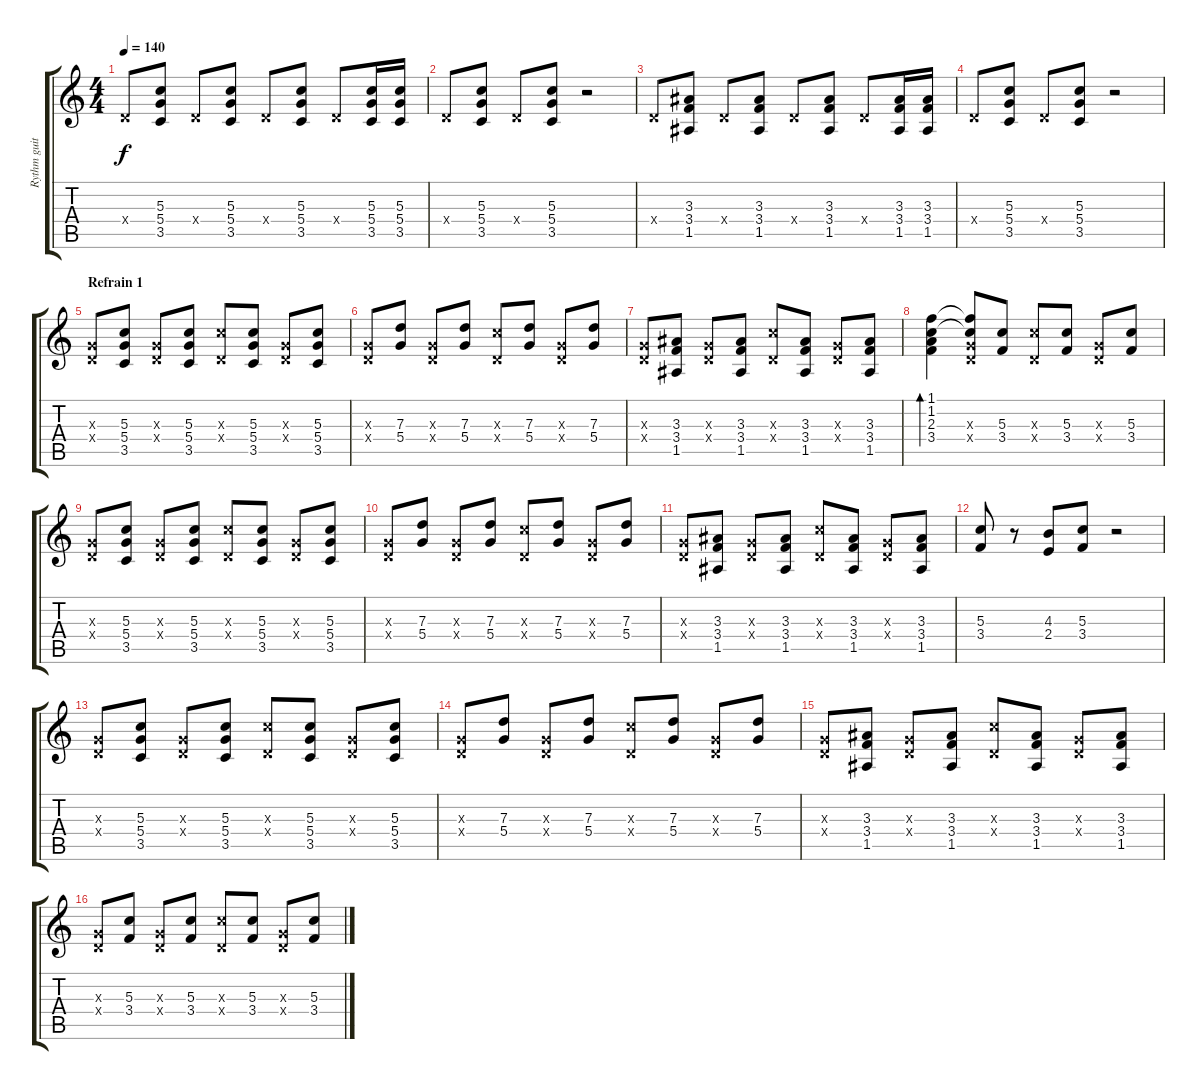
\track ("Rythm guitar" "Rythm guit") {instrument acousticguitarsteel}
\staff {score tabs}
\tuning (E4 B3 G3 D3 A2 E2) {hide}
\ts (4 4)
\tempo 140
\clef g2
\ks c
0.4{x}.8{dy f} (5.3 5.4 3.5).8 0.4{x}.8 (5.3 5.4 3.5).8 0.4{x}.8 (5.3 5.4 3.5).8 0.4{x}.8 (5.3 5.4 3.5).16 (5.3 5.4 3.5).16 |
0.4{x}.8 (5.3 5.4 3.5).8 0.4{x}.8 (5.3 5.4 3.5).8 r.2 |
0.4{x}.8 (3.3 3.4 1.5).8 0.4{x}.8 (3.3 3.4 1.5).8 0.4{x}.8 (3.3 3.4 1.5).8 0.4{x}.8 (3.3 3.4 1.5).16 (3.3 3.4 1.5).16 |
0.4{x}.8 (5.3 5.4 3.5).8 0.4{x}.8 (5.3 5.4 3.5).8 r.2 |
\section ("" "Refrain 1")
(0.3{x} 0.4{x}).8{volume 12 balance 10} (5.3 5.4 3.5).8 (0.3{x} 0.4{x}).8 (5.3 5.4 3.5).8 (5.3{x} 0.4{x}).8 (5.3 5.4 3.5).8 (0.3{x} 0.4{x}).8 (5.3 5.4 3.5).8 |
(0.3{x} 0.4{x}).8 (7.3 5.4).8 (0.3{x} 0.4{x}).8 (7.3 5.4).8 (5.3{x} 0.4{x}).8 (7.3 5.4).8 (0.3{x} 0.4{x}).8 (7.3 5.4).8 |
(0.3{x} 0.4{x}).8 (3.3 3.4 1.5).8 (0.3{x} 0.4{x}).8 (3.3 3.4 1.5).8 (5.3{x} 0.4{x}).8 (3.3 3.4 1.5).8 (0.3{x} 0.4{x}).8 (3.3 3.4 1.5).8 |
(1.1 1.2 2.3 3.4).4{bd 480} (1.1{t} 1.2{t} 0.3{x} 0.4{x}).8 (5.3 3.4).8 (5.3{x} 0.4{x}).8 (5.3 3.4).8 (0.3{x} 0.4{x}).8 (5.3 3.4).8 |
(0.3{x} 0.4{x}).8 (5.3 5.4 3.5).8 (0.3{x} 0.4{x}).8 (5.3 5.4 3.5).8 (5.3{x} 0.4{x}).8 (5.3 5.4 3.5).8 (0.3{x} 0.4{x}).8 (5.3 5.4 3.5).8 |
(0.3{x} 0.4{x}).8 (7.3 5.4).8 (0.3{x} 0.4{x}).8 (7.3 5.4).8 (5.3{x} 0.4{x}).8 (7.3 5.4).8 (0.3{x} 0.4{x}).8 (7.3 5.4).8 |
(0.3{x} 0.4{x}).8 (3.3 3.4 1.5).8 (0.3{x} 0.4{x}).8 (3.3 3.4 1.5).8 (5.3{x} 0.4{x}).8 (3.3 3.4 1.5).8 (0.3{x} 0.4{x}).8 (3.3 3.4 1.5).8 |
(5.3 3.4).8 r.8 (4.3 2.4).8 (5.3 3.4).8 r.2 |
(0.3{x} 0.4{x}).8 (5.3 5.4 3.5).8 (0.3{x} 0.4{x}).8 (5.3 5.4 3.5).8 (5.3{x} 0.4{x}).8 (5.3 5.4 3.5).8 (0.3{x} 0.4{x}).8 (5.3 5.4 3.5).8 |
(0.3{x} 0.4{x}).8 (7.3 5.4).8 (0.3{x} 0.4{x}).8 (7.3 5.4).8 (5.3{x} 0.4{x}).8 (7.3 5.4).8 (0.3{x} 0.4{x}).8 (7.3 5.4).8 |
(0.3{x} 0.4{x}).8 (3.3 3.4 1.5).8 (0.3{x} 0.4{x}).8 (3.3 3.4 1.5).8 (5.3{x} 0.4{x}).8 (3.3 3.4 1.5).8 (0.3{x} 0.4{x}).8 (3.3 3.4 1.5).8 |
(0.3{x} 0.4{x}).8 (5.3 3.4).8 (0.3{x} 0.4{x}).8 (5.3 3.4).8 (5.3{x} 0.4{x}).8 (5.3 3.4).8 (0.3{x} 0.4{x}).8 (5.3 3.4).8
